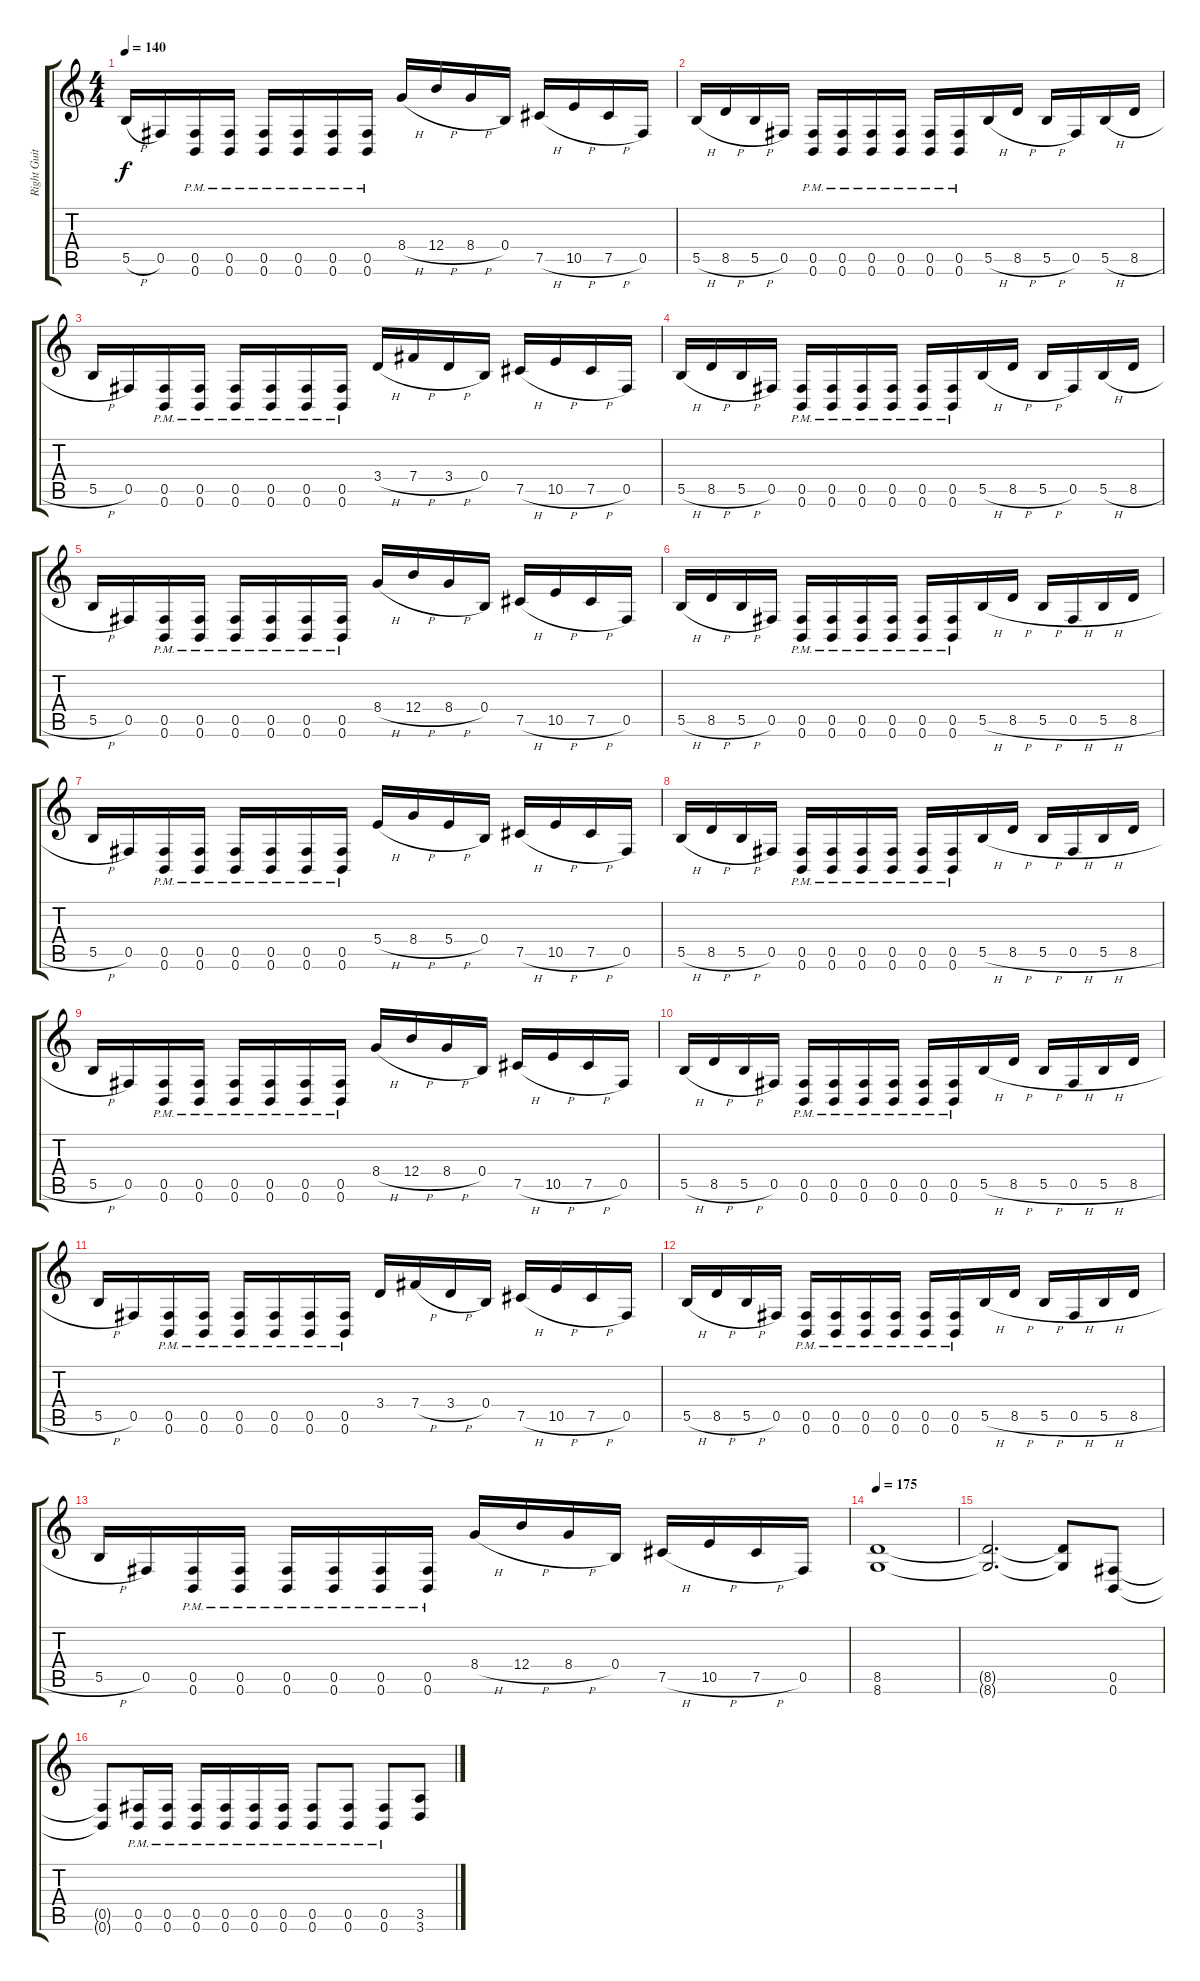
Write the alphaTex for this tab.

\track ("Right Guitar" "Right Guit") {instrument distortionguitar}
\staff {score tabs}
\tuning (Db4 Ab3 E3 B2 Gb2 B1) {hide}
\ts (4 4)
\tempo 140
\clef g2
\ks c
5.5{h}.16{dy f} 0.5.16 (0.5{pm} 0.6{pm}).16 (0.5{pm} 0.6{pm}).16 (0.5{pm} 0.6{pm}).16 (0.5{pm} 0.6{pm}).16 (0.5{pm} 0.6{pm}).16 (0.5{pm} 0.6{pm}).16 8.4{h}.16 12.4{h}.16 8.4{h}.16 0.4.16 7.5{h}.16 10.5{h}.16 7.5{h}.16 0.5.16 |
5.5{h}.16 8.5{h}.16 5.5{h}.16 0.5.16 (0.5{pm} 0.6{pm}).16 (0.5{pm} 0.6{pm}).16 (0.5{pm} 0.6{pm}).16 (0.5{pm} 0.6{pm}).16 (0.5{pm} 0.6{pm}).16 (0.5{pm} 0.6{pm}).16 5.5{h}.16 8.5{h}.16 5.5{h}.16 0.5.16 5.5{h}.16 8.5{h}.16 |
5.5{h}.16 0.5.16 (0.5{pm} 0.6{pm}).16 (0.5{pm} 0.6{pm}).16 (0.5{pm} 0.6{pm}).16 (0.5{pm} 0.6{pm}).16 (0.5{pm} 0.6{pm}).16 (0.5{pm} 0.6{pm}).16 3.4{h}.16 7.4{h}.16 3.4{h}.16 0.4.16 7.5{h}.16 10.5{h}.16 7.5{h}.16 0.5.16 |
5.5{h}.16 8.5{h}.16 5.5{h}.16 0.5.16 (0.5{pm} 0.6{pm}).16 (0.5{pm} 0.6{pm}).16 (0.5{pm} 0.6{pm}).16 (0.5{pm} 0.6{pm}).16 (0.5{pm} 0.6{pm}).16 (0.5{pm} 0.6{pm}).16 5.5{h}.16 8.5{h}.16 5.5{h}.16 0.5.16 5.5{h}.16 8.5{h}.16 |
5.5{h}.16 0.5.16 (0.5{pm} 0.6{pm}).16 (0.5{pm} 0.6{pm}).16 (0.5{pm} 0.6{pm}).16 (0.5{pm} 0.6{pm}).16 (0.5{pm} 0.6{pm}).16 (0.5{pm} 0.6{pm}).16 8.4{h}.16 12.4{h}.16 8.4{h}.16 0.4.16 7.5{h}.16 10.5{h}.16 7.5{h}.16 0.5.16 |
5.5{h}.16 8.5{h}.16 5.5{h}.16 0.5.16 (0.5{pm} 0.6{pm}).16 (0.5{pm} 0.6{pm}).16 (0.5{pm} 0.6{pm}).16 (0.5{pm} 0.6{pm}).16 (0.5{pm} 0.6{pm}).16 (0.5{pm} 0.6{pm}).16 5.5{h}.16 8.5{h}.16 5.5{h}.16 0.5{h}.16 5.5{h}.16 8.5{h}.16 |
5.5{h}.16 0.5.16 (0.5{pm} 0.6{pm}).16 (0.5{pm} 0.6{pm}).16 (0.5{pm} 0.6{pm}).16 (0.5{pm} 0.6{pm}).16 (0.5{pm} 0.6{pm}).16 (0.5{pm} 0.6{pm}).16 5.4{h}.16 8.4{h}.16 5.4{h}.16 0.4.16 7.5{h}.16 10.5{h}.16 7.5{h}.16 0.5.16 |
5.5{h}.16 8.5{h}.16 5.5{h}.16 0.5.16 (0.5{pm} 0.6{pm}).16 (0.5{pm} 0.6{pm}).16 (0.5{pm} 0.6{pm}).16 (0.5{pm} 0.6{pm}).16 (0.5{pm} 0.6{pm}).16 (0.5{pm} 0.6{pm}).16 5.5{h}.16 8.5{h}.16 5.5{h}.16 0.5{h}.16 5.5{h}.16 8.5{h}.16 |
5.5{h}.16 0.5.16 (0.5{pm} 0.6{pm}).16 (0.5{pm} 0.6{pm}).16 (0.5{pm} 0.6{pm}).16 (0.5{pm} 0.6{pm}).16 (0.5{pm} 0.6{pm}).16 (0.5{pm} 0.6{pm}).16 8.4{h}.16 12.4{h}.16 8.4{h}.16 0.4.16 7.5{h}.16 10.5{h}.16 7.5{h}.16 0.5.16 |
5.5{h}.16 8.5{h}.16 5.5{h}.16 0.5.16 (0.5{pm} 0.6{pm}).16 (0.5{pm} 0.6{pm}).16 (0.5{pm} 0.6{pm}).16 (0.5{pm} 0.6{pm}).16 (0.5{pm} 0.6{pm}).16 (0.5{pm} 0.6{pm}).16 5.5{h}.16 8.5{h}.16 5.5{h}.16 0.5{h}.16 5.5{h}.16 8.5{h}.16 |
5.5{h}.16 0.5.16 (0.5{pm} 0.6{pm}).16 (0.5{pm} 0.6{pm}).16 (0.5{pm} 0.6{pm}).16 (0.5{pm} 0.6{pm}).16 (0.5{pm} 0.6{pm}).16 (0.5{pm} 0.6{pm}).16 3.4.16 7.4{h}.16 3.4{h}.16 0.4.16 7.5{h}.16 10.5{h}.16 7.5{h}.16 0.5.16 |
5.5{h}.16 8.5{h}.16 5.5{h}.16 0.5.16 (0.5{pm} 0.6{pm}).16 (0.5{pm} 0.6{pm}).16 (0.5{pm} 0.6{pm}).16 (0.5{pm} 0.6{pm}).16 (0.5{pm} 0.6{pm}).16 (0.5{pm} 0.6{pm}).16 5.5{h}.16 8.5{h}.16 5.5{h}.16 0.5{h}.16 5.5{h}.16 8.5{h}.16 |
5.5{h}.16 0.5.16 (0.5{pm} 0.6{pm}).16 (0.5{pm} 0.6{pm}).16 (0.5{pm} 0.6{pm}).16 (0.5{pm} 0.6{pm}).16 (0.5{pm} 0.6{pm}).16 (0.5{pm} 0.6{pm}).16 8.4{h}.16 12.4{h}.16 8.4{h}.16 0.4.16 7.5{h}.16 10.5{h}.16 7.5{h}.16 0.5.16 |
\tempo 175
(8.5 8.6).1 |
(8.5{t} 8.6{t}).2{d} (8.5{t} 8.6{t}).8 (0.5 0.6).8 |
(0.5{t} 0.6{t}).8 (0.5{pm} 0.6{pm}).16 (0.5{pm} 0.6{pm}).16 (0.5{pm} 0.6{pm}).16 (0.5{pm} 0.6{pm}).16 (0.5{pm} 0.6{pm}).16 (0.5{pm} 0.6{pm}).16 (0.5{pm} 0.6{pm}).8 (0.5{pm} 0.6{pm}).8 (0.5{pm} 0.6{pm}).8 (3.5 3.6).8
